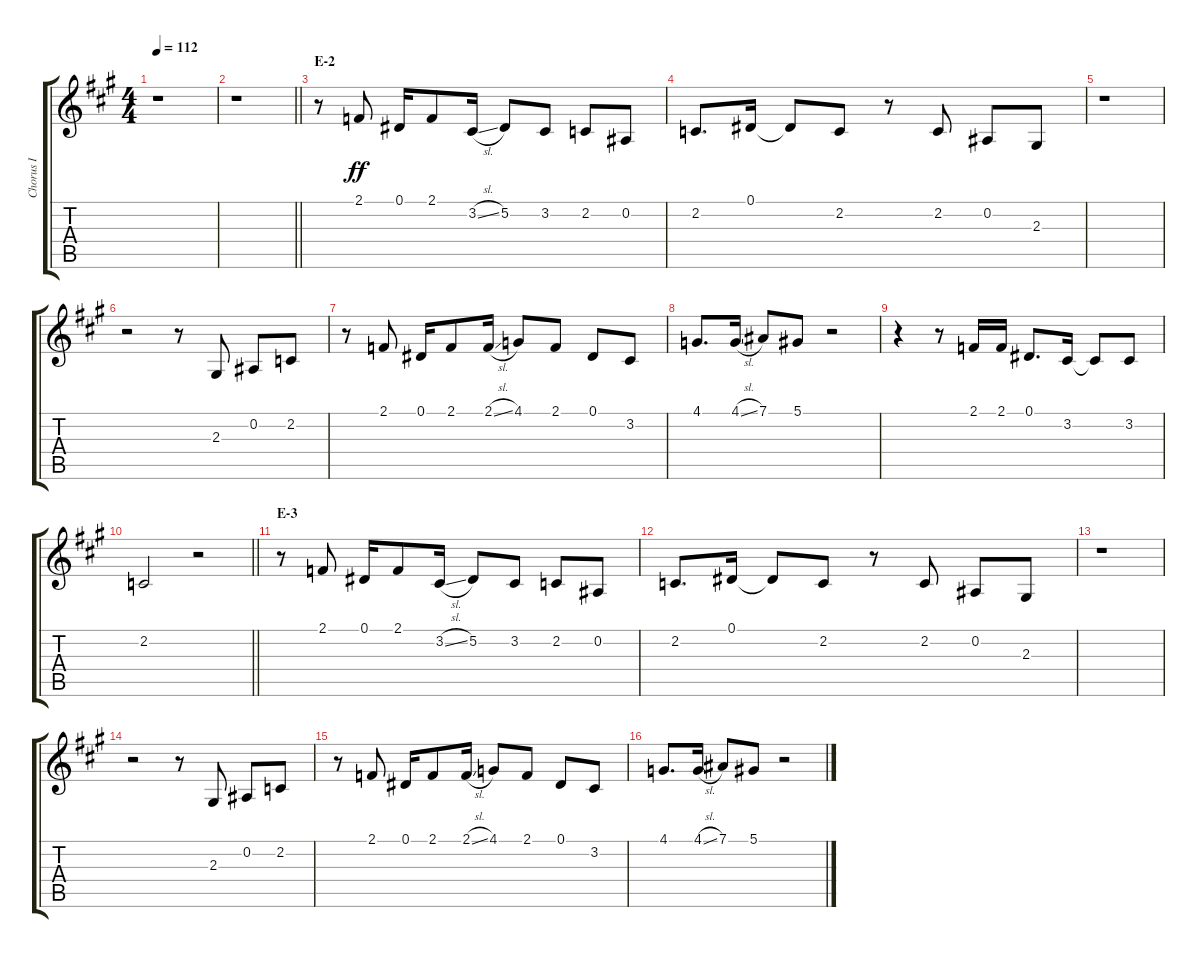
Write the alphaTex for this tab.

\track ("Chorus I" "Chorus I") {instrument voiceoohs}
\staff {score tabs}
\tuning (Eb4 Bb3 Gb3 Db3 Ab2 Eb2) {hide}
\ts (4 4)
\tempo 112
\clef g2
\ks a
r.1{dy ff} |
\barLineRight lightlight
r.1 |
\section ("" "E-2")
r.8 2.1.8 0.1.16 2.1.8 3.2{sl}.16 5.2.8 3.2.8 2.2.8 0.2.8 |
2.2.8{d} 0.1.16 0.1{t}.8 2.2.8 r.8 2.2.8 0.2.8 2.3.8 |
r.1 |
r.2 r.8 2.3.8 0.2.8 2.2.8 |
r.8 2.1.8 0.1.16 2.1.8 2.1{sl}.16 4.1.8 2.1.8 0.1.8 3.2.8 |
4.1.8{d} 4.1{sl}.16 7.1.8 5.1.8 r.2 |
r.4 r.8 2.1.16 2.1.16 0.1.8{d} 3.2.16 3.2{t}.8 3.2.8 |
\barLineRight lightlight
2.2.2 r.2 |
\section ("" "E-3")
r.8 2.1.8 0.1.16 2.1.8 3.2{sl}.16 5.2.8 3.2.8 2.2.8 0.2.8 |
2.2.8{d} 0.1.16 0.1{t}.8 2.2.8 r.8 2.2.8 0.2.8 2.3.8 |
r.1 |
r.2 r.8 2.3.8 0.2.8 2.2.8 |
r.8 2.1.8 0.1.16 2.1.8 2.1{sl}.16 4.1.8 2.1.8 0.1.8 3.2.8 |
4.1.8{d} 4.1{sl}.16 7.1.8 5.1.8 r.2
